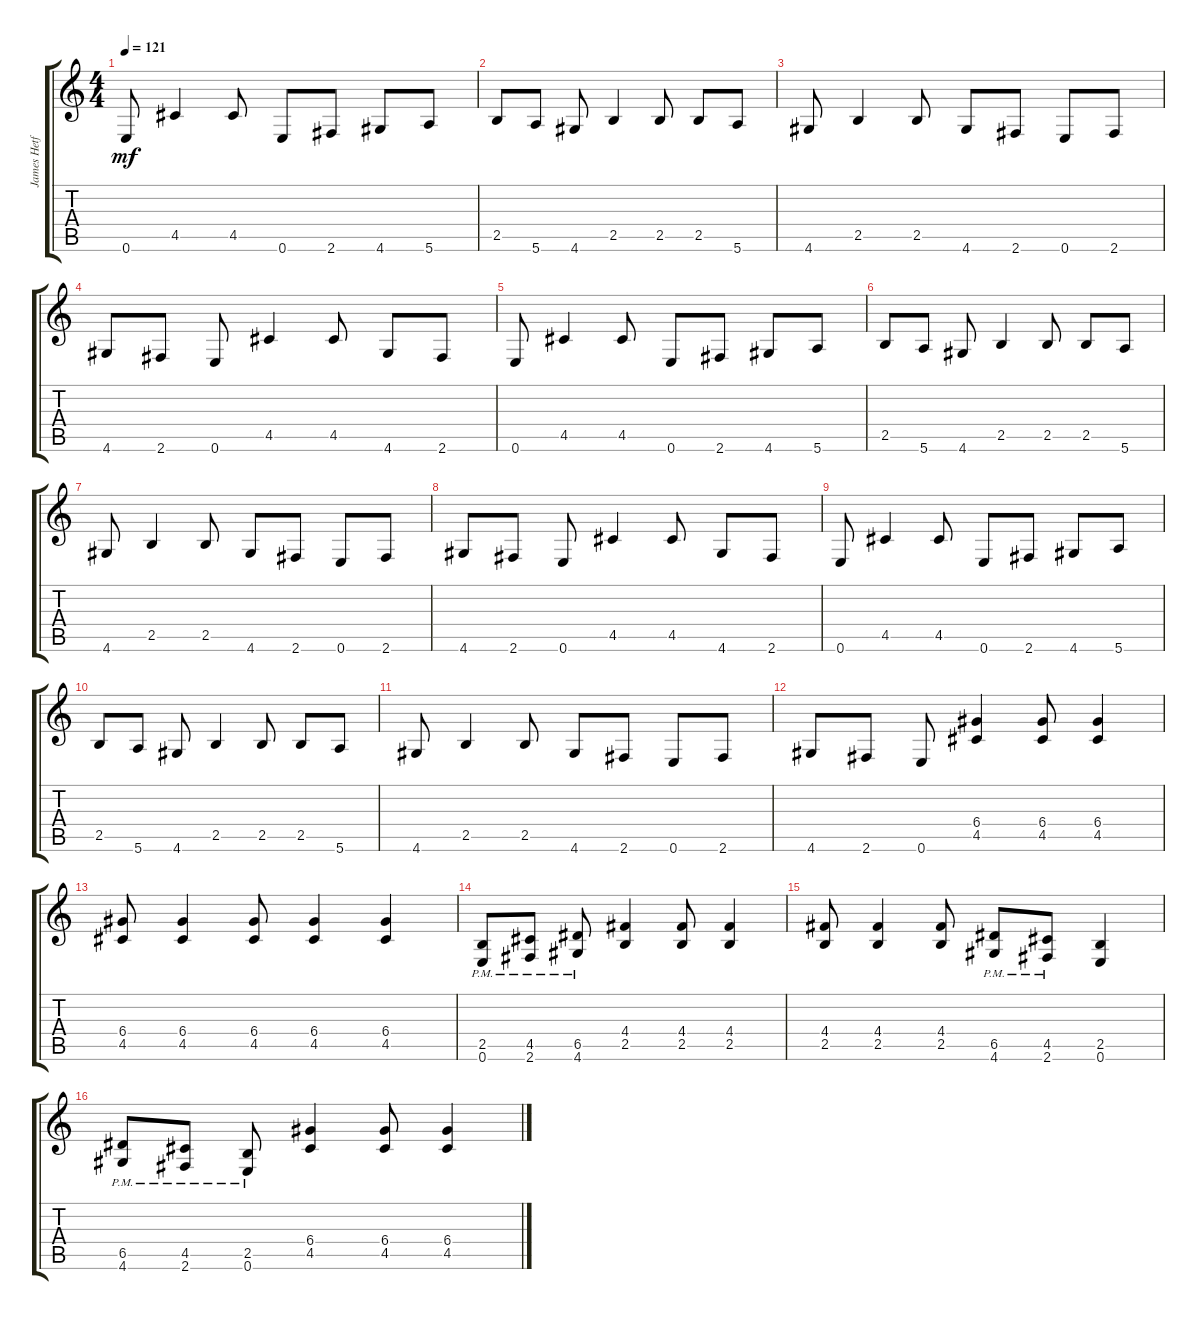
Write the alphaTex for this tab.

\track ("James Hetfield" "James Hetf") {instrument distortionguitar}
\staff {score tabs}
\tuning (E4 B3 G3 D3 A2 E2) {hide}
\ts (4 4)
\tempo 121
\clef g2
\ks c
0.6.8{dy mf} 4.5.4 4.5.8 0.6.8 2.6.8 4.6.8 5.6.8 |
2.5.8 5.6.8 4.6.8 2.5.4 2.5.8 2.5.8 5.6.8 |
4.6.8 2.5.4 2.5.8 4.6.8 2.6.8 0.6.8 2.6.8 |
4.6.8 2.6.8 0.6.8 4.5.4 4.5.8 4.6.8 2.6.8 |
0.6.8 4.5.4 4.5.8 0.6.8 2.6.8 4.6.8 5.6.8 |
2.5.8 5.6.8 4.6.8 2.5.4 2.5.8 2.5.8 5.6.8 |
4.6.8 2.5.4 2.5.8 4.6.8 2.6.8 0.6.8 2.6.8 |
4.6.8 2.6.8 0.6.8 4.5.4 4.5.8 4.6.8 2.6.8 |
0.6.8 4.5.4 4.5.8 0.6.8 2.6.8 4.6.8 5.6.8 |
2.5.8 5.6.8 4.6.8 2.5.4 2.5.8 2.5.8 5.6.8 |
4.6.8 2.5.4 2.5.8 4.6.8 2.6.8 0.6.8 2.6.8 |
4.6.8 2.6.8 0.6.8 (6.4 4.5).4 (6.4 4.5).8 (6.4 4.5).4 |
(6.4 4.5).8 (6.4 4.5).4 (6.4 4.5).8 (6.4 4.5).4 (6.4 4.5).4 |
(2.5{pm} 0.6{pm}).8 (4.5{pm} 2.6{pm}).8 (6.5{pm} 4.6{pm}).8 (4.4 2.5).4 (4.4 2.5).8 (4.4 2.5).4 |
(4.4 2.5).8 (4.4 2.5).4 (4.4 2.5).8 (6.5{pm} 4.6{pm}).8 (4.5{pm} 2.6{pm}).8 (2.5 0.6).4 |
(6.5{pm} 4.6{pm}).8 (4.5{pm} 2.6{pm}).8 (2.5{pm} 0.6{pm}).8 (6.4 4.5).4 (6.4 4.5).8 (6.4 4.5).4
